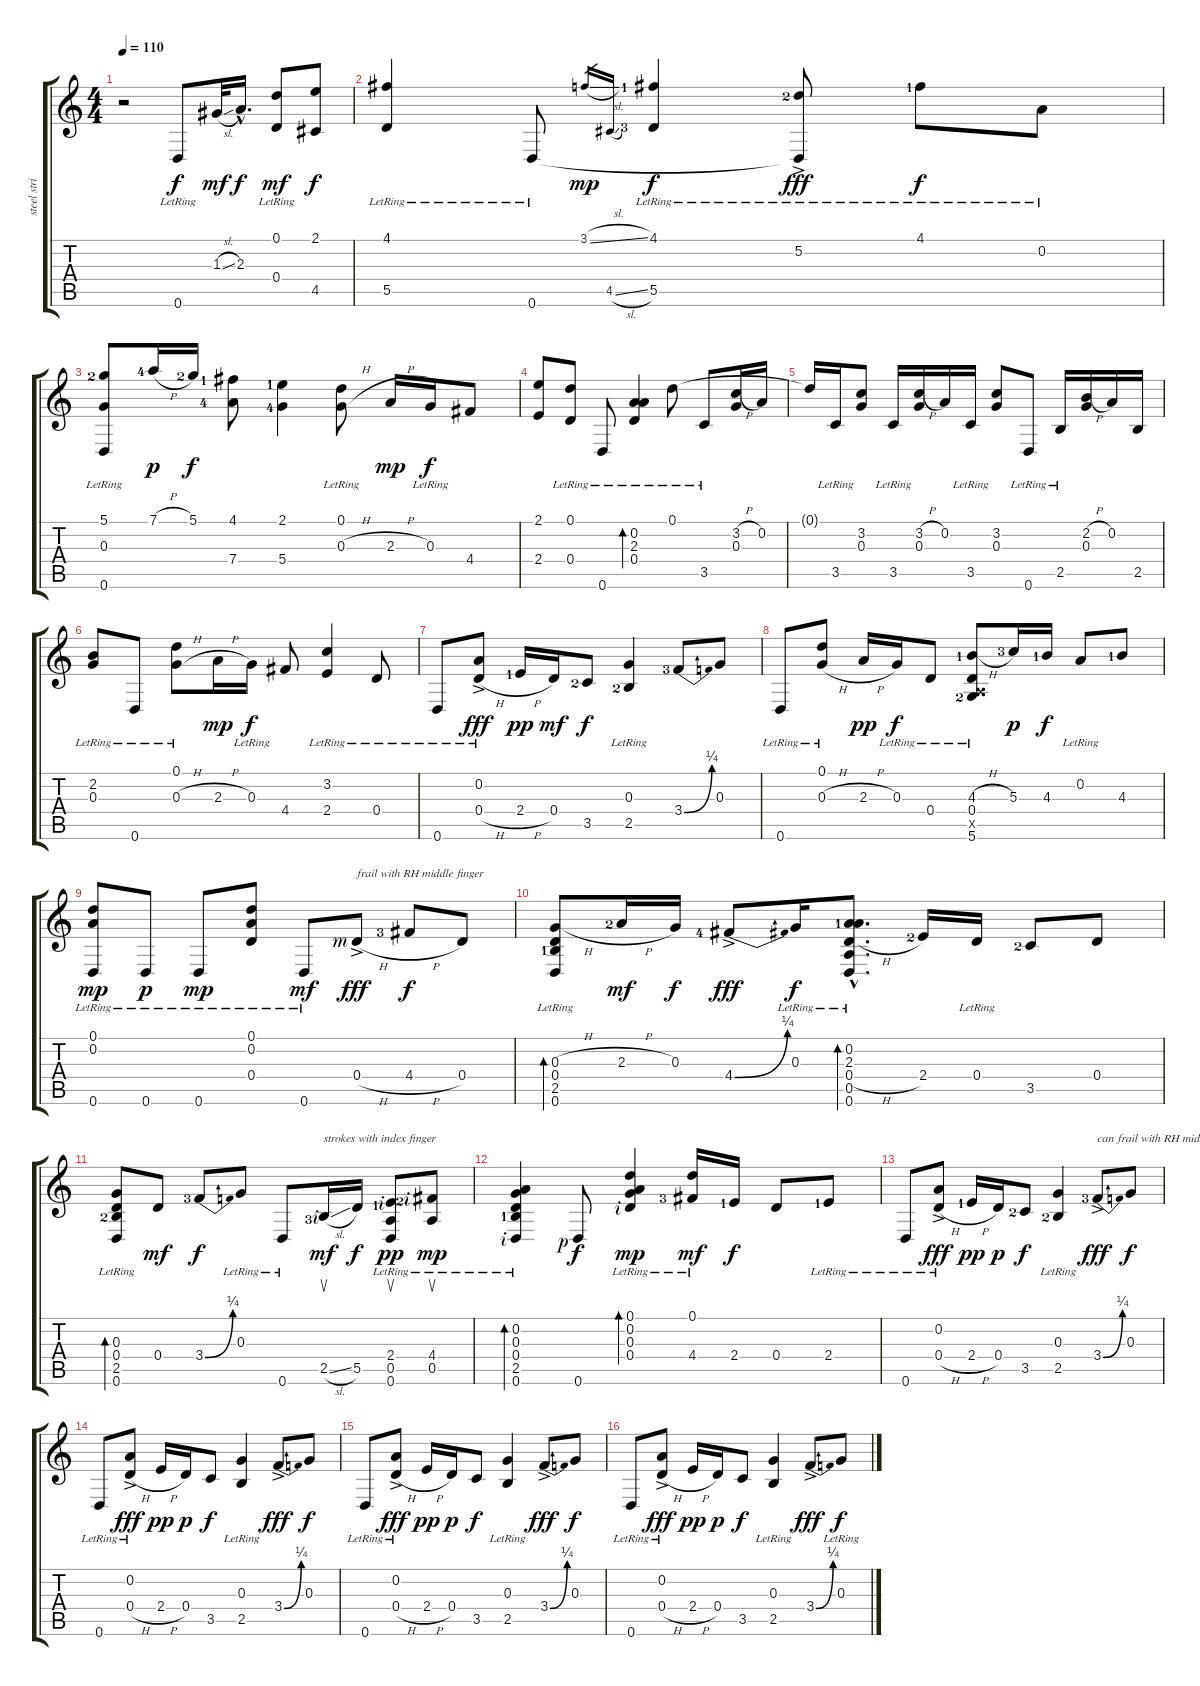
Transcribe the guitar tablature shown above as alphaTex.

\track ("steel string acoustic" "steel stri") {instrument acousticguitarsteel}
\staff {score tabs}
\tuning (D4 A3 G3 D3 A2 D2) {hide}
\ts (4 4)
\tempo 110
\clef g2
\ks c
r.2{dy f instrument acousticguitarsteel} 0.6{lr}.8 1.3{sl}.32{dy mf} 2.3{hac}.16{d dy f} (0.1 0.4{lr}).8{dy mf} (2.1 4.5).8{dy f} |
(4.1{lr} 5.5).4 0.6{lr}.8 3.1{sl}.16{gr dy mp} 4.5{sl}.16{gr} (4.1{lr lf 2} 5.5{lr lf 4}).4{dy f} (5.2{ac lr lf 3} 0.6{t}).8{dy fff} 4.1{lr lf 2}.8{dy f} 0.2{lr}.8 |
(5.1{lf 3} 0.3{lr} 0.6{lr}).8 7.1{h lf 5}.16{dy p} 5.1{lf 3}.16{dy f} (4.1{lf 2} 7.4{lf 5}).8 (2.1{lf 2} 5.4{lf 5}).4 (0.1{lr} 0.3{h}).8 2.3{h}.16{dy mp} 0.3{lr}.16{dy f} 4.4.8 |
(2.1 2.4).8 (0.1{lr} 0.4{lr}).8 0.6{lr}.8 (0.2{lr} 2.3{lr} 0.4{lr}).4{bd 120} 0.1{lr}.8 3.5{lr}.8 (3.2{h} 0.3).16 0.2.16 |
0.1{t}.16 3.5{lr}.16 (3.2 0.3).8 3.5{lr}.16 (3.2{h} 0.3).16 0.2.16 3.5{lr}.16 (3.2 0.3).8 0.6{lr}.8 2.5{lr}.16 (2.2{h} 0.3).16 0.2.16 2.5.16 |
(2.2{lr} 0.3{lr}).8 0.6{lr}.8 (0.1{lr} 0.3{h}).8 2.3{h}.16{dy mp} 0.3{lr}.16{dy f} 4.4.8 (3.2{lr} 2.4).4 0.4{lr}.8 |
0.6{lr}.8 (0.2{ac lr} 0.4{h}).8{dy fff} 2.4{h lf 2}.16{dy pp} 0.4.16{dy mf} 3.5{lf 3}.8{dy f} (0.3{lr} 2.5{lr lf 3}).4 3.4{be (bend 0 0 60 1) lf 4}.8 0.3.8 |
0.6{lr}.8 (0.1{lr} 0.3{h}).8 2.3{h}.16{dy pp} 0.3{lr}.16{dy f} 0.4{lr}.8 (4.3{h lf 2} 0.4{lr} 0.5{x} 5.6{lr lf 3}).8 5.3{lf 4}.16{dy p} 4.3{lf 2}.16{dy f} 0.2{lr}.8 4.3{lf 2}.8 |
(0.1{lr} 0.2{lr} 0.6{lr}).8{dy mp} 0.6{lr}.8{dy p} 0.6{lr}.8{dy mp} (0.1{lr} 0.2{lr} 0.4{lr}).8 0.6{lr}.8{dy mf} 0.4{h ac rf 3}.8{txt "frail with RH middle finger" dy fff} 4.4{h lf 4}.8{dy f} 0.4.8 |
(0.3{h} 0.4{lr} 2.5{lr lf 2} 0.6{lr}).8{bd 60} 2.3{h lf 3}.16{dy mf} 0.3.16{dy f} 4.4{be (bend 0 0 60 1) ac lf 5}.8{dy fff} 0.3{lr}.16{dy f} (0.2{hac lr} 2.3{hac lr lf 2} 0.4{h hac} 0.5{hac lr} 0.6{hac lr}).8{d bd 480} 2.4{lf 3}.16 0.4{lr}.16 3.5{lf 3}.8 0.4.8 |
(0.3{lr} 0.4{lr} 2.5{lr lf 3} 0.6{lr}).8{bd 60} 0.4.8{dy mf} 3.4{be (bend 0 0 60 1) lf 4}.8{dy f} 0.3{lr}.8 0.6{lr}.8 2.5{sl lf 4 rf 2}.16{su txt "strokes with index finger" dy mf} 5.5.16{dy f} (2.4{lf 2 rf 2} 0.5{lr} 0.6{lr}).8{su dy pp} (4.4{lf 3 rf 2} 0.5{lr}).8{su dy mp} |
(0.2{lr} 0.3{lr} 0.4{lr} 2.5{lr lf 2} 0.6{lr rf 2}).4{bd 120} 0.6{rf 1}.8{dy f} (0.1{lr} 0.2{lr} 0.3{lr} 0.4{lr rf 2}).4{bd 120 dy mp} (0.1{lr} 4.4{lf 4}).16{dy mf} 2.4{lf 2}.16{dy f} 0.4.8 2.4{lr lf 2}.8 |
0.6{lr}.8 (0.2{ac lr} 0.4{h ac}).8{dy fff} 2.4{h lf 2}.16{dy pp} 0.4.16{dy p} 3.5{lf 3}.8{dy f} (0.3{lr} 2.5{lr lf 3}).4 3.4{be (bend 0 0 60 1) ac lf 4}.8{txt "can frail with RH middle finger before bending up" dy fff} 0.3.8{dy f} |
0.6{lr}.8 (0.2{ac lr} 0.4{h ac}).8{dy fff} 2.4{h}.16{dy pp} 0.4.16{dy p} 3.5.8{dy f} (0.3{lr} 2.5{lr}).4 3.4{be (bend 0 0 60 1) ac}.8{dy fff} 0.3.8{dy f} |
0.6{lr}.8 (0.2{ac lr} 0.4{h ac}).8{dy fff} 2.4{h}.16{dy pp} 0.4.16{dy p} 3.5.8{dy f} (0.3{lr} 2.5{lr}).4 3.4{be (bend 0 0 60 1) ac}.8{dy fff} 0.3.8{dy f} |
0.6{lr}.8 (0.2{ac lr} 0.4{h ac}).8{dy fff} 2.4{h}.16{dy pp} 0.4.16{dy p} 3.5.8{dy f} (0.3{lr} 2.5{lr}).4 3.4{be (bend 0 0 60 1) ac}.8{dy fff} 0.3{lr}.8{dy f}
